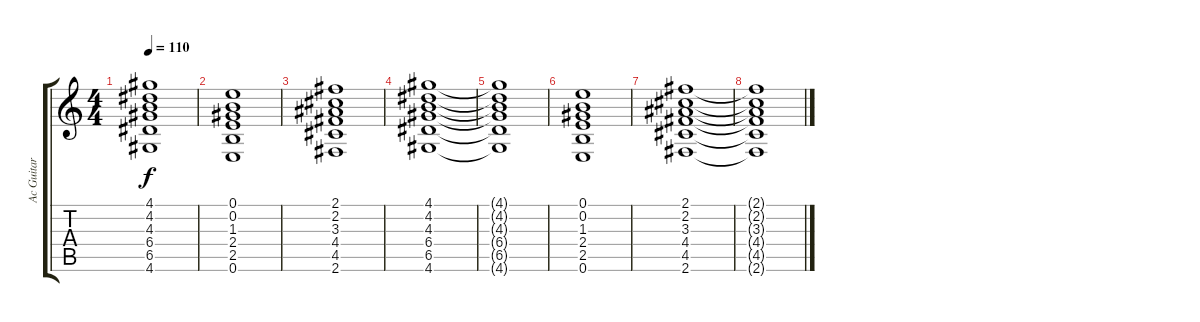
\track ("Ac Guitar" "Ac Guitar") {instrument electricguitarjazz}
\staff {score tabs}
\tuning (E4 B3 G3 D3 A2 E2) {hide}
\ts (4 4)
\tempo 110
\clef g2
\ks c
(4.1{t} 4.2{t} 4.3{t} 6.4{t} 6.5{t} 4.6{t}).1{dy f} |
(0.1 0.2 1.3 2.4 2.5 0.6).1 |
(2.1 2.2 3.3 4.4 4.5 2.6).1 |
(4.1 4.2 4.3 6.4 6.5 4.6).1 |
(4.1{t} 4.2{t} 4.3{t} 6.4{t} 6.5{t} 4.6{t}).1 |
(0.1 0.2 1.3 2.4 2.5 0.6).1 |
(2.1 2.2 3.3 4.4 4.5 2.6).1 |
(2.1{t} 2.2{t} 3.3{t} 4.4{t} 4.5{t} 2.6{t}).1
